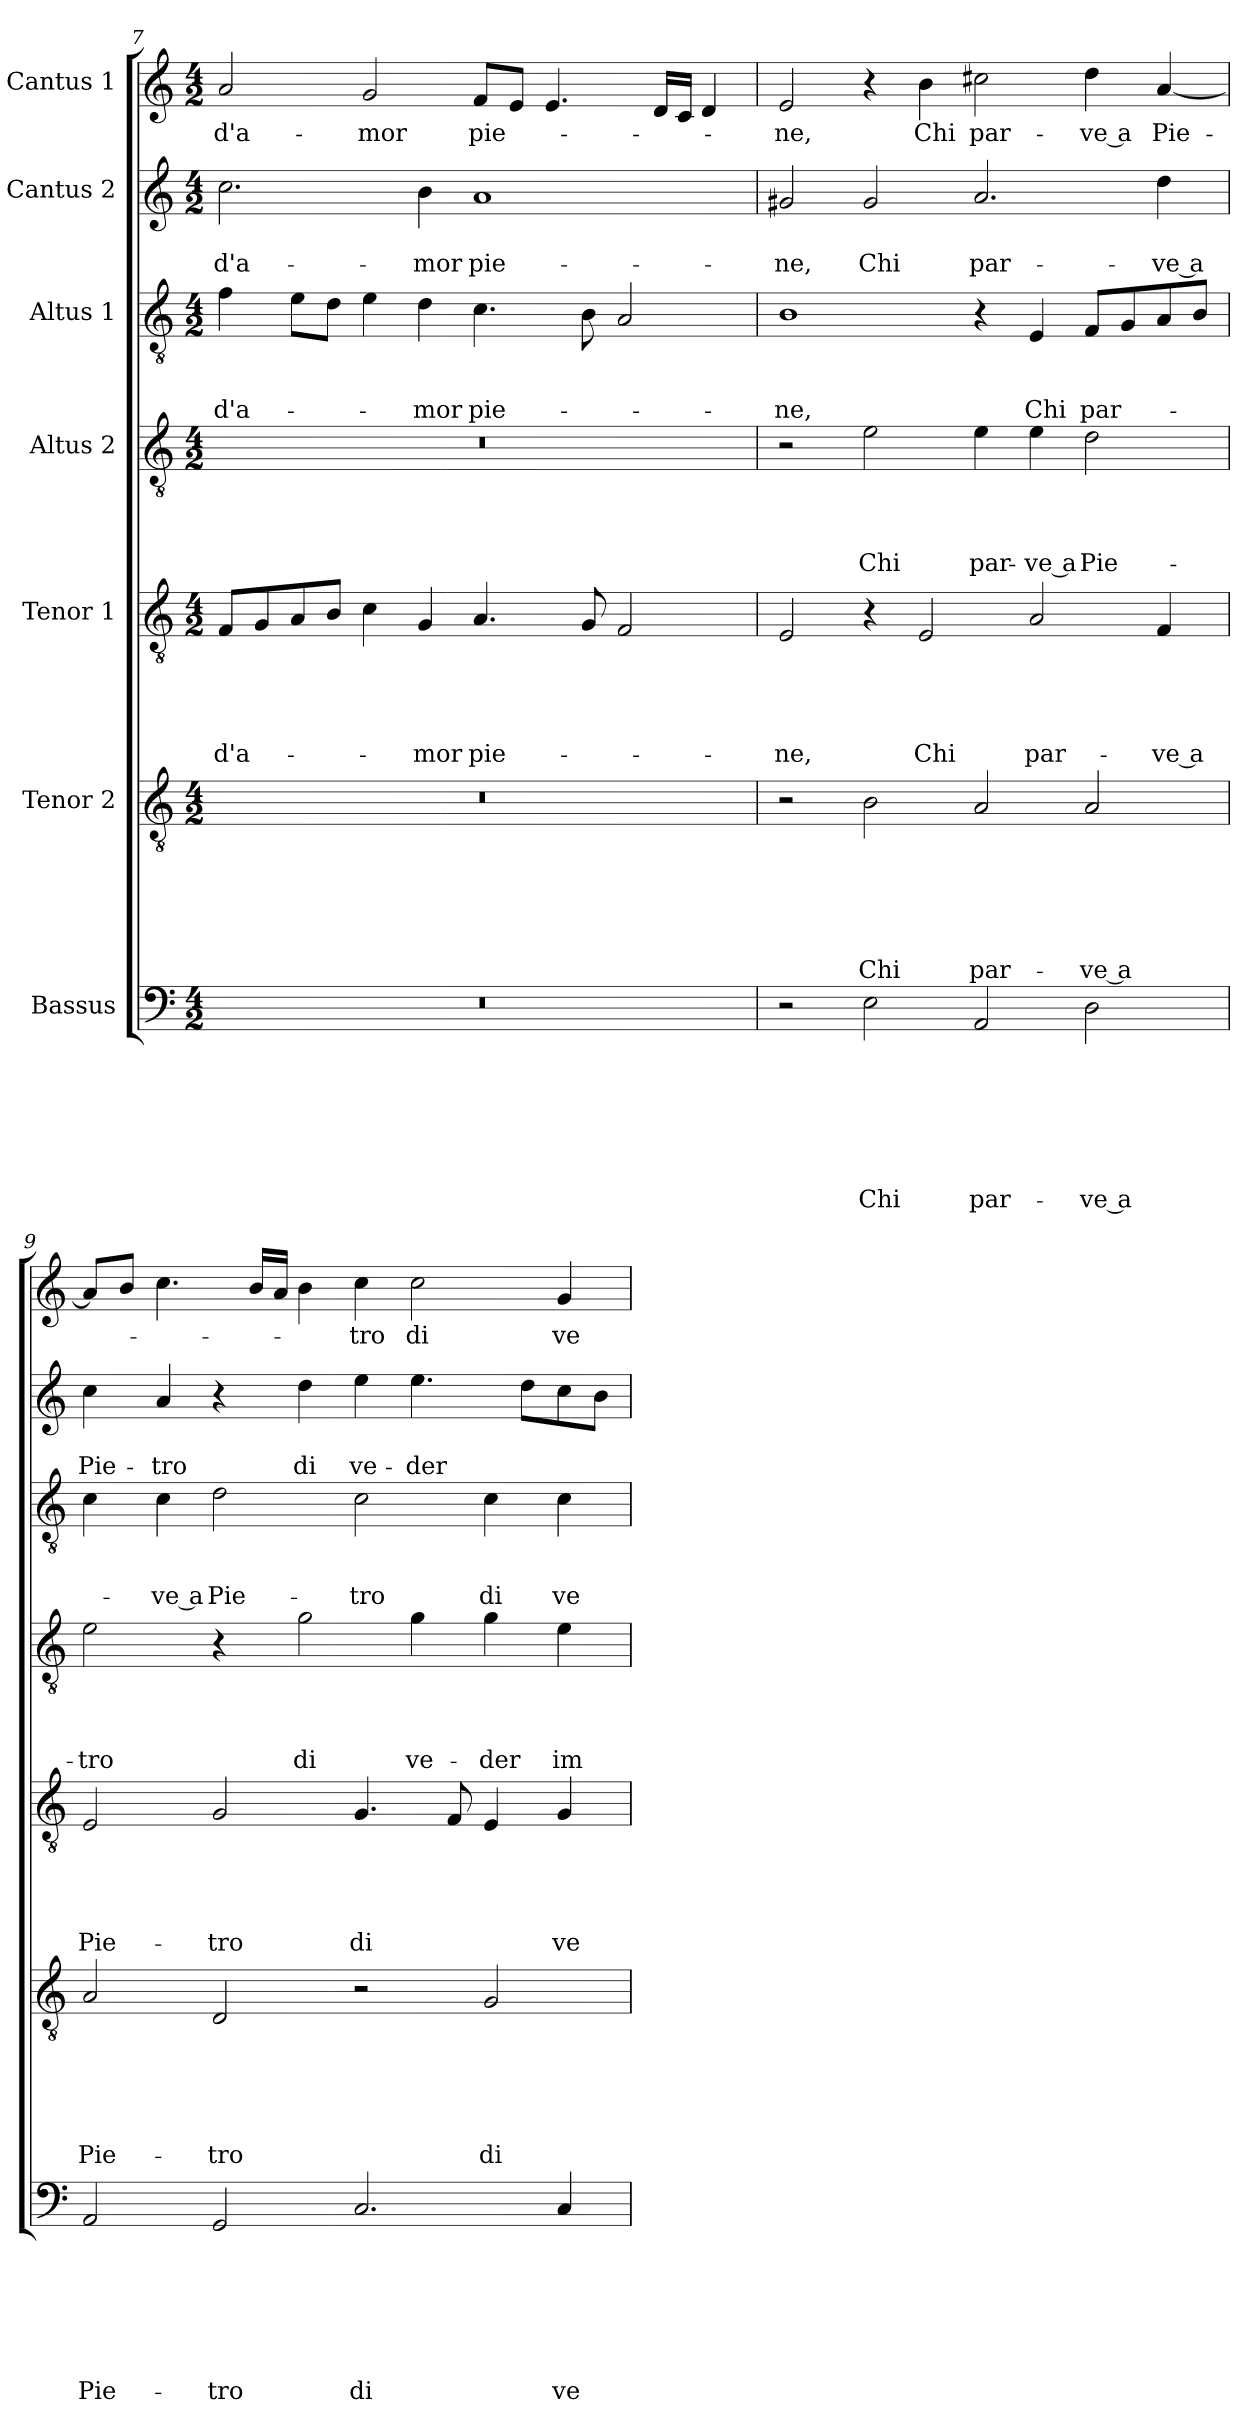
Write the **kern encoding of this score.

**kern	**text	**text	**text	**text	**text	**text	**text	**kern	**text	**text	**text	**text	**text	**text	**kern	**text	**text	**text	**text	**text	**kern	**text	**text	**text	**text	**kern	**text	**text	**text	**kern	**text	**text	**kern	**text
*part7	*part7	*part7	*part7	*part7	*part7	*part7	*part7	*part6	*part6	*part6	*part6	*part6	*part6	*part6	*part5	*part5	*part5	*part5	*part5	*part5	*part4	*part4	*part4	*part4	*part4	*part3	*part3	*part3	*part3	*part2	*part2	*part2	*part1	*part1
*staff7	*staff7	*staff7	*staff7	*staff7	*staff7	*staff7	*staff7	*staff6	*staff6	*staff6	*staff6	*staff6	*staff6	*staff6	*staff5	*staff5	*staff5	*staff5	*staff5	*staff5	*staff4	*staff4	*staff4	*staff4	*staff4	*staff3	*staff3	*staff3	*staff3	*staff2	*staff2	*staff2	*staff1	*staff1
*I"Bassus	*	*	*	*	*	*	*	*I"Tenor 2	*	*	*	*	*	*	*I"Tenor 1	*	*	*	*	*	*I"Altus 2	*	*	*	*	*I"Altus 1	*	*	*	*I"Cantus 2	*	*	*I"Cantus 1	*
*clefF4	*	*	*	*	*	*	*	*clefGv2	*	*	*	*	*	*	*clefGv2	*	*	*	*	*	*clefGv2	*	*	*	*	*clefGv2	*	*	*	*clefG2	*	*	*clefG2	*
*k[]	*	*	*	*	*	*	*	*k[]	*	*	*	*	*	*	*k[]	*	*	*	*	*	*k[]	*	*	*	*	*k[]	*	*	*	*k[]	*	*	*k[]	*
*a:	*	*	*	*	*	*	*	*a:	*	*	*	*	*	*	*a:	*	*	*	*	*	*a:	*	*	*	*	*a:	*	*	*	*a:	*	*	*a:	*
*M4/2	*	*	*	*	*	*	*	*M4/2	*	*	*	*	*	*	*M4/2	*	*	*	*	*	*M4/2	*	*	*	*	*M4/2	*	*	*	*M4/2	*	*	*M4/2	*
=7	=7	=7	=7	=7	=7	=7	=7	=7	=7	=7	=7	=7	=7	=7	=7	=7	=7	=7	=7	=7	=7	=7	=7	=7	=7	=7	=7	=7	=7	=7	=7	=7	=7	=7
!	!	!	!	!	!	!	!	!	!	!	!	!	!	!	!	!	!	!	!	!LO:LY:b	!	!	!	!	!	!	!	!	!LO:LY:b	!	!	!LO:LY:b	!	!LO:LY:b
0r	.	.	.	.	.	.	.	0r	.	.	.	.	.	.	8F/L	.	.	.	.	d'a-	0r	.	.	.	.	4f\	.	.	d'a-	2.cc\	.	d'a-	2a/	d'a-
.	.	.	.	.	.	.	.	.	.	.	.	.	.	.	8G/	.	.	.	.	.	.	.	.	.	.	.	.	.	.	.	.	.	.	.
.	.	.	.	.	.	.	.	.	.	.	.	.	.	.	8A/	.	.	.	.	.	.	.	.	.	.	8e\L	.	.	.	.	.	.	.	.
.	.	.	.	.	.	.	.	.	.	.	.	.	.	.	8B/J	.	.	.	.	.	.	.	.	.	.	8d\J	.	.	.	.	.	.	.	.
!	!	!	!	!	!	!	!	!	!	!	!	!	!	!	!	!	!	!	!	!	!	!	!	!	!	!	!	!	!	!	!	!	!	!LO:LY:b
.	.	.	.	.	.	.	.	.	.	.	.	.	.	.	4c\	.	.	.	.	.	.	.	.	.	.	4e\	.	.	.	.	.	.	2g/	-mor
!	!	!	!	!	!	!	!	!	!	!	!	!	!	!	!	!	!	!	!	!LO:LY:b	!	!	!	!	!	!	!	!	!LO:LY:b	!	!	!LO:LY:b	!	!
.	.	.	.	.	.	.	.	.	.	.	.	.	.	.	4G/	.	.	.	.	-mor	.	.	.	.	.	4d\	.	.	-mor	4b\	.	-mor	.	.
!	!	!	!	!	!	!	!	!	!	!	!	!	!	!	!	!	!	!	!	!LO:LY:b	!	!	!	!	!	!	!	!	!LO:LY:b	!	!	!LO:LY:b	!	!LO:LY:b
.	.	.	.	.	.	.	.	.	.	.	.	.	.	.	4.A/	.	.	.	.	pie-	.	.	.	.	.	4.c\	.	.	pie-	1a	.	pie-	8f/L	pie-
.	.	.	.	.	.	.	.	.	.	.	.	.	.	.	.	.	.	.	.	.	.	.	.	.	.	.	.	.	.	.	.	.	8e/J	.
.	.	.	.	.	.	.	.	.	.	.	.	.	.	.	.	.	.	.	.	.	.	.	.	.	.	.	.	.	.	.	.	.	4.e/	.
.	.	.	.	.	.	.	.	.	.	.	.	.	.	.	8G/	.	.	.	.	.	.	.	.	.	.	8B\	.	.	.	.	.	.	.	.
.	.	.	.	.	.	.	.	.	.	.	.	.	.	.	2F/	.	.	.	.	.	.	.	.	.	.	2A/	.	.	.	.	.	.	.	.
.	.	.	.	.	.	.	.	.	.	.	.	.	.	.	.	.	.	.	.	.	.	.	.	.	.	.	.	.	.	.	.	.	16d/LL	.
.	.	.	.	.	.	.	.	.	.	.	.	.	.	.	.	.	.	.	.	.	.	.	.	.	.	.	.	.	.	.	.	.	16c/JJ	.
.	.	.	.	.	.	.	.	.	.	.	.	.	.	.	.	.	.	.	.	.	.	.	.	.	.	.	.	.	.	.	.	.	4d/	.
=8	=8	=8	=8	=8	=8	=8	=8	=8	=8	=8	=8	=8	=8	=8	=8	=8	=8	=8	=8	=8	=8	=8	=8	=8	=8	=8	=8	=8	=8	=8	=8	=8	=8	=8
!	!	!	!	!	!	!	!	!	!	!	!	!	!	!	!	!	!	!	!	!LO:LY:b	!	!	!	!	!	!	!	!	!LO:LY:b	!	!	!LO:LY:b	!	!LO:LY:b
2r	.	.	.	.	.	.	.	2r	.	.	.	.	.	.	2E/	.	.	.	.	-ne,	2r	.	.	.	.	1B	.	.	-ne,	2g#X/	.	-ne,	2e/	-ne,
!	!	!	!	!	!	!	!LO:LY:b	!	!	!	!	!	!	!LO:LY:b	!	!	!	!	!	!	!	!	!	!	!LO:LY:b	!	!	!	!	!	!	!LO:LY:b	!	!
2E\	.	.	.	.	.	.	Chi	2B\	.	.	.	.	.	Chi	4r	.	.	.	.	.	2e\	.	.	.	Chi	.	.	.	.	2g#/	.	Chi	4r	.
!	!	!	!	!	!	!	!	!	!	!	!	!	!	!	!	!	!	!	!	!LO:LY:b	!	!	!	!	!	!	!	!	!	!	!	!	!	!LO:LY:b
.	.	.	.	.	.	.	.	.	.	.	.	.	.	.	2E/	.	.	.	.	Chi	.	.	.	.	.	.	.	.	.	.	.	.	4b\	Chi
!	!	!	!	!	!	!	!LO:LY:b	!	!	!	!	!	!	!LO:LY:b	!	!	!	!	!	!	!	!	!	!	!LO:LY:b	!	!	!	!	!	!	!LO:LY:b	!	!LO:LY:b
2AA/	.	.	.	.	.	.	par-	2A/	.	.	.	.	.	par-	.	.	.	.	.	.	4e\	.	.	.	par-	4r	.	.	.	2.a/	.	par-	2cc#X\	par-
!	!	!	!	!	!	!	!	!	!	!	!	!	!	!	!	!	!	!	!	!LO:LY:b	!	!	!	!	!LO:LY:b	!	!	!	!LO:LY:b	!	!	!	!	!
.	.	.	.	.	.	.	.	.	.	.	.	.	.	.	2A/	.	.	.	.	par-	4e\	.	.	.	-ve a	4E/	.	.	Chi	.	.	.	.	.
!	!	!	!	!	!	!	!LO:LY:b	!	!	!	!	!	!	!LO:LY:b	!	!	!	!	!	!	!	!	!	!	!LO:LY:b	!	!	!	!LO:LY:b	!	!	!	!	!LO:LY:b
2D\	.	.	.	.	.	.	-ve a	2A/	.	.	.	.	.	-ve a	.	.	.	.	.	.	2d\	.	.	.	Pie-	8F/L	.	.	par-	.	.	.	4dd\	-ve a
.	.	.	.	.	.	.	.	.	.	.	.	.	.	.	.	.	.	.	.	.	.	.	.	.	.	8G/	.	.	.	.	.	.	.	.
!	!	!	!	!	!	!	!	!	!	!	!	!	!	!	!	!	!	!	!	!LO:LY:b	!	!	!	!	!	!	!	!	!	!	!	!LO:LY:b	!	!LO:LY:b
.	.	.	.	.	.	.	.	.	.	.	.	.	.	.	4F/	.	.	.	.	-ve a	.	.	.	.	.	8A/	.	.	.	4dd\	.	-ve a	[4a/	Pie-
.	.	.	.	.	.	.	.	.	.	.	.	.	.	.	.	.	.	.	.	.	.	.	.	.	.	8B/J	.	.	.	.	.	.	.	.
!!LO:PB:g=z
=9	=9	=9	=9	=9	=9	=9	=9	=9	=9	=9	=9	=9	=9	=9	=9	=9	=9	=9	=9	=9	=9	=9	=9	=9	=9	=9	=9	=9	=9	=9	=9	=9	=9	=9
!	!	!	!	!	!	!	!LO:LY:b	!	!	!	!	!	!	!LO:LY:b	!	!	!	!	!	!LO:LY:b	!	!	!	!	!LO:LY:b	!	!	!	!	!	!	!LO:LY:b	!	!
2AA/	.	.	.	.	.	.	Pie-	2A/	.	.	.	.	.	Pie-	2E/	.	.	.	.	Pie-	2e\	.	.	.	-tro	4c\	.	.	.	4cc\	.	Pie-	8a/L]	.
.	.	.	.	.	.	.	.	.	.	.	.	.	.	.	.	.	.	.	.	.	.	.	.	.	.	.	.	.	.	.	.	.	8b/J	.
!	!	!	!	!	!	!	!	!	!	!	!	!	!	!	!	!	!	!	!	!	!	!	!	!	!	!	!	!	!LO:LY:b	!	!	!LO:LY:b	!	!
.	.	.	.	.	.	.	.	.	.	.	.	.	.	.	.	.	.	.	.	.	.	.	.	.	.	4c\	.	.	-ve a	4a/	.	-tro	4.cc\	.
!	!	!	!	!	!	!	!LO:LY:b	!	!	!	!	!	!	!LO:LY:b	!	!	!	!	!	!LO:LY:b	!	!	!	!	!	!	!	!	!LO:LY:b	!	!	!	!	!
2GG/	.	.	.	.	.	.	-tro	2D/	.	.	.	.	.	-tro	2G/	.	.	.	.	-tro	4r	.	.	.	.	2d\	.	.	Pie-	4r	.	.	.	.
.	.	.	.	.	.	.	.	.	.	.	.	.	.	.	.	.	.	.	.	.	.	.	.	.	.	.	.	.	.	.	.	.	16b/LL	.
.	.	.	.	.	.	.	.	.	.	.	.	.	.	.	.	.	.	.	.	.	.	.	.	.	.	.	.	.	.	.	.	.	16a/JJ	.
!	!	!	!	!	!	!	!	!	!	!	!	!	!	!	!	!	!	!	!	!	!	!	!	!	!LO:LY:b	!	!	!	!	!	!	!LO:LY:b	!	!
.	.	.	.	.	.	.	.	.	.	.	.	.	.	.	.	.	.	.	.	.	2g\	.	.	.	di	.	.	.	.	4dd\	.	di	4b\	.
!	!	!	!	!	!	!	!LO:LY:b	!	!	!	!	!	!	!	!	!	!	!	!	!LO:LY:b	!	!	!	!	!	!	!	!	!LO:LY:b	!	!	!LO:LY:b	!	!LO:LY:b
2.C/	.	.	.	.	.	.	di	2r	.	.	.	.	.	.	4.G/	.	.	.	.	di	.	.	.	.	.	2c\	.	.	-tro	4ee\	.	ve-	4cc\	-tro
!	!	!	!	!	!	!	!	!	!	!	!	!	!	!	!	!	!	!	!	!	!	!	!	!	!LO:LY:b	!	!	!	!	!	!	!LO:LY:b	!	!LO:LY:b
.	.	.	.	.	.	.	.	.	.	.	.	.	.	.	.	.	.	.	.	.	4g\	.	.	.	ve-	.	.	.	.	4.ee\	.	-der	2cc\	di
.	.	.	.	.	.	.	.	.	.	.	.	.	.	.	8F/	.	.	.	.	.	.	.	.	.	.	.	.	.	.	.	.	.	.	.
!	!	!	!	!	!	!	!	!	!	!	!	!	!	!LO:LY:b	!	!	!	!	!	!	!	!	!	!	!LO:LY:b	!	!	!	!LO:LY:b	!	!	!	!	!
.	.	.	.	.	.	.	.	2G/	.	.	.	.	.	di	4E/	.	.	.	.	.	4g\	.	.	.	-der	4c\	.	.	di	.	.	.	.	.
.	.	.	.	.	.	.	.	.	.	.	.	.	.	.	.	.	.	.	.	.	.	.	.	.	.	.	.	.	.	8dd\L	.	.	.	.
!	!	!	!	!	!	!	!LO:LY:b	!	!	!	!	!	!	!	!	!	!	!	!	!LO:LY:b	!	!	!	!	!LO:LY:b	!	!	!	!LO:LY:b	!	!	!	!	!LO:LY:b
4C/	.	.	.	.	.	.	ve-	.	.	.	.	.	.	.	4G/	.	.	.	.	ve-	4e\	.	.	.	im-	4c\	.	.	ve-	8cc\	.	.	4g/	ve-
.	.	.	.	.	.	.	.	.	.	.	.	.	.	.	.	.	.	.	.	.	.	.	.	.	.	.	.	.	.	8b\J	.	.	.	.
=	=	=	=	=	=	=	=	=	=	=	=	=	=	=	=	=	=	=	=	=	=	=	=	=	=	=	=	=	=	=	=	=	=	=
*-	*-	*-	*-	*-	*-	*-	*-	*-	*-	*-	*-	*-	*-	*-	*-	*-	*-	*-	*-	*-	*-	*-	*-	*-	*-	*-	*-	*-	*-	*-	*-	*-	*-	*-
